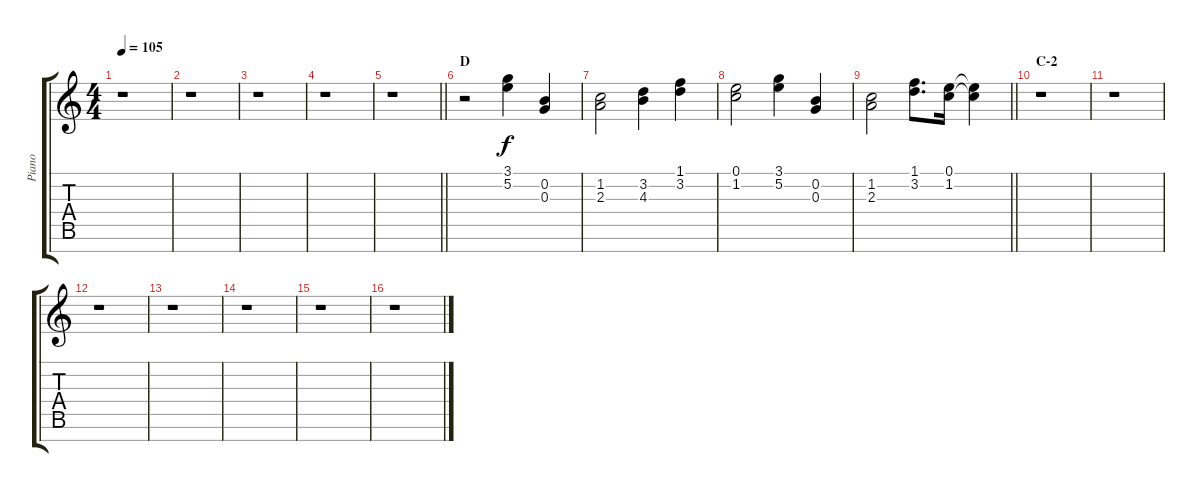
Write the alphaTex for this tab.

\track ("Piano" "Piano") {instrument pad1newage}
\staff {score tabs}
\tuning (E5 B4 G4 D4 A3 E3 B2) {hide}
\ts (4 4)
\tempo 105
\clef g2
\ks c
r.1{dy f} |
r.1 |
r.1 |
r.1 |
\barLineRight lightlight
r.1 |
\section ("" "D")
r.2 (3.1 5.2).4 (0.2 0.3).4 |
(1.2 2.3).2 (3.2 4.3).4 (1.1 3.2).4 |
(0.1 1.2).2 (3.1 5.2).4 (0.2 0.3).4 |
\barLineRight lightlight
(1.2 2.3).2 (1.1 3.2).8{d} (0.1 1.2).16 (0.1{t} 1.2{t}).4 |
\section ("" "C-2")
r.1 |
r.1 |
r.1 |
r.1 |
r.1 |
r.1 |
r.1
